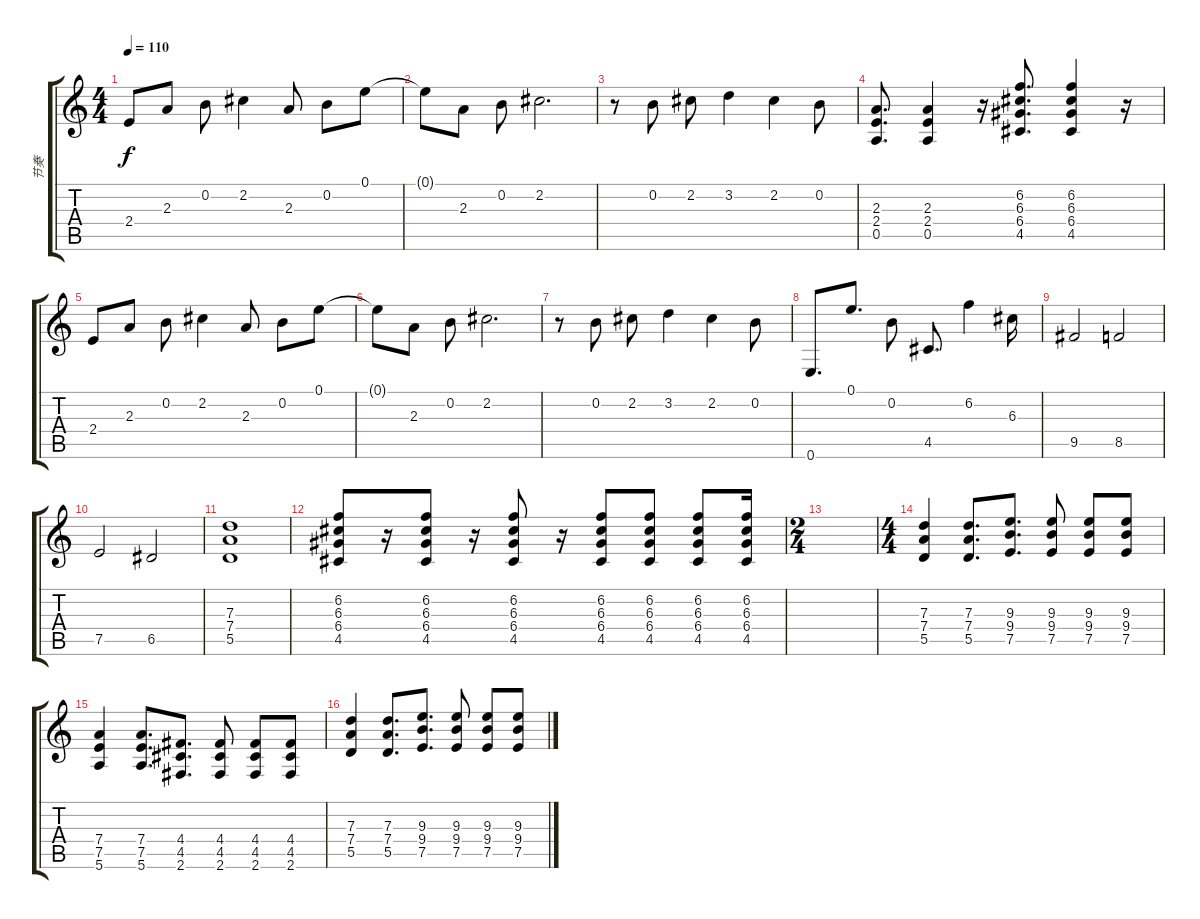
\track ("节奏" "节奏") {instrument overdrivenguitar}
\staff {score tabs}
\tuning (E4 B3 G3 D3 A2 E2) {hide}
\ts (4 4)
\tempo 110
\clef g2
\ks c
2.4.8{dy f} 2.3.8 0.2.8 2.2.4 2.3.8 0.2.8 0.1.8 |
0.1{t}.8 2.3.8 0.2.8 2.2.2{d} |
r.8 0.2.8 2.2.8 3.2.4 2.2.4 0.2.8 |
(2.3 2.4 0.5).8{d} (2.3 2.4 0.5).4 r.16 (6.2 6.3 6.4 4.5).8{d} (6.2 6.3 6.4 4.5).4 r.16 |
2.4.8 2.3.8 0.2.8 2.2.4 2.3.8 0.2.8 0.1.8 |
0.1{t}.8 2.3.8 0.2.8 2.2.2{d} |
r.8 0.2.8 2.2.8 3.2.4 2.2.4 0.2.8 |
0.6.8{d} 0.1.8{d} 0.2.8 4.5.8{d} 6.2.4 6.3.16 |
9.5.2 8.5.2 |
7.5.2 6.5.2 |
(7.3 7.4 5.5).1 |
(6.2 6.3 6.4 4.5).8 r.16 (6.2 6.3 6.4 4.5).8 r.16 (6.2 6.3 6.4 4.5).8 r.16 (6.2 6.3 6.4 4.5).8 (6.2 6.3 6.4 4.5).8 (6.2 6.3 6.4 4.5).8 (6.2 6.3 6.4 4.5).16 |
\ts (2 4)
|
\ts (4 4)
(7.3 7.4 5.5).4 (7.3 7.4 5.5).8{d} (9.3 9.4 7.5).8{d} (9.3 9.4 7.5).8 (9.3 9.4 7.5).8 (9.3 9.4 7.5).8 |
(7.4 7.5 5.6).4 (7.4 7.5 5.6).8{d} (4.4 4.5 2.6).8{d} (4.4 4.5 2.6).8 (4.4 4.5 2.6).8 (4.4 4.5 2.6).8 |
(7.3 7.4 5.5).4{txt " "} (7.3 7.4 5.5).8{d} (9.3 9.4 7.5).8{d} (9.3 9.4 7.5).8 (9.3 9.4 7.5).8 (9.3 9.4 7.5).8
